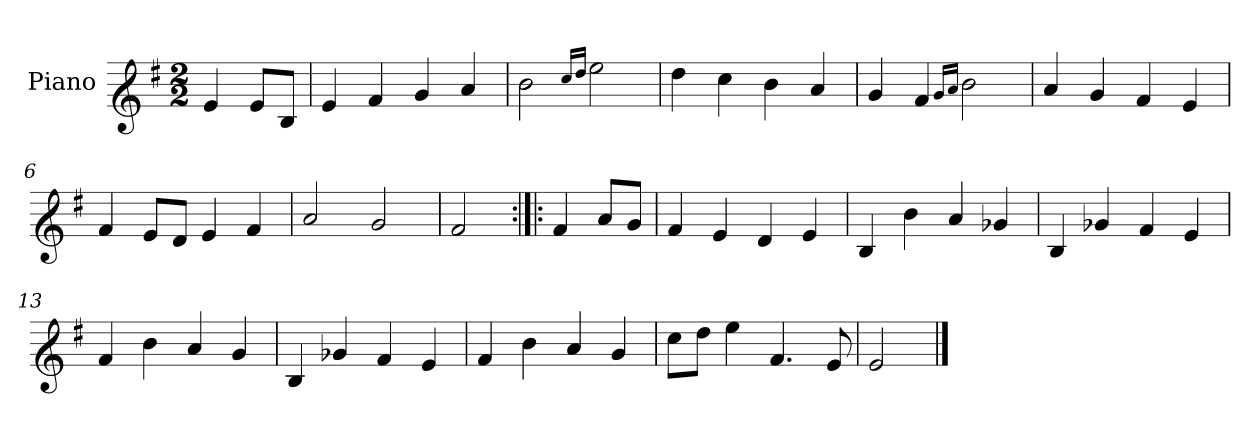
**kern
*part1
*staff1
*I"Piano
*I'Pno.
*clefG1
*k[f#]
*M2/2
=
4g/
8g/L
8d/J
=1
4g/
4a/
4b/
4cc/
=2
2dd\
16qee/LL
16qff#/JJ
2gg\
=3
4ff#\
4ee\
4dd\
4cc/
=4
4b/
4a/
16qb/LL
16qcc/JJ
2dd\
=5
4cc/
4b/
4a/
4g/
=6
4a/
8g/L
8f#/J
4g/
4a/
=7
2cc/
2b/
=8
2a/
=9:|!|:
4a/
8cc/L
8b/J
=10
4a/
4g/
4f#/
4g/
=11
4d/
4dd\
4cc/
4b-X/
=12
4d/
4b-X/
4a/
4g/
=13
4a/
4dd\
4cc/
4b/
=14
4d/
4b-X/
4a/
4g/
=15
4a/
4dd\
4cc/
4b/
=16
8ee\L
8ff#\J
4gg\
4.a/
8g/
=17
2g/
==
*-
